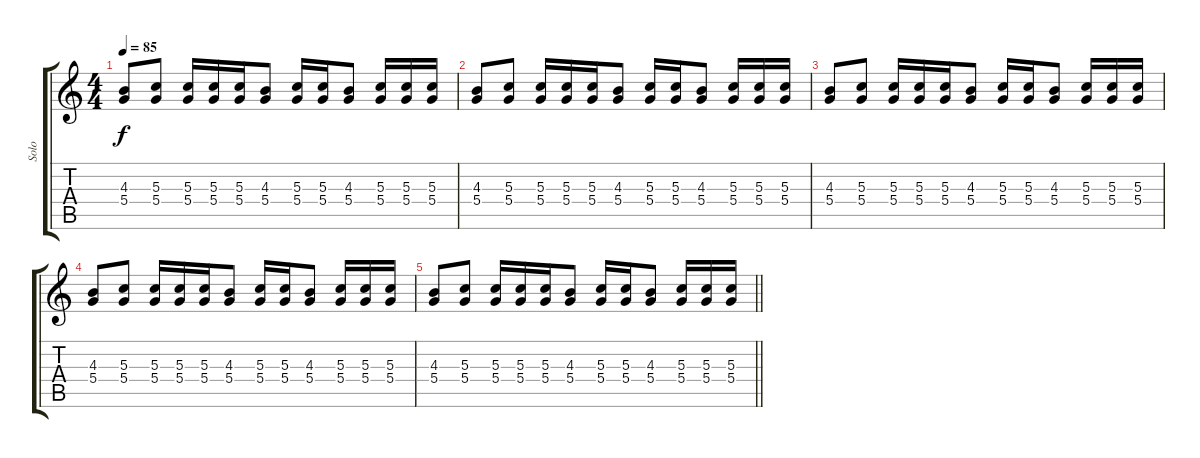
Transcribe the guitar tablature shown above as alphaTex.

\track ("Solo" "Solo") {instrument overdrivenguitar}
\staff {score tabs}
\tuning (E4 B3 G3 D3 A2 E2) {hide}
\ts (4 4)
\tempo 85
\clef g2
\ks c
(4.3 5.4).8{dy f} (5.3 5.4).8 (5.3 5.4).16 (5.3 5.4).16 (5.3 5.4).16 (4.3 5.4).8 (5.3 5.4).16 (5.3 5.4).16 (4.3 5.4).8 (5.3 5.4).16 (5.3 5.4).16 (5.3 5.4).16 |
(4.3 5.4).8 (5.3 5.4).8 (5.3 5.4).16 (5.3 5.4).16 (5.3 5.4).16 (4.3 5.4).8 (5.3 5.4).16 (5.3 5.4).16 (4.3 5.4).8 (5.3 5.4).16 (5.3 5.4).16 (5.3 5.4).16 |
(4.3 5.4).8 (5.3 5.4).8 (5.3 5.4).16 (5.3 5.4).16 (5.3 5.4).16 (4.3 5.4).8 (5.3 5.4).16 (5.3 5.4).16 (4.3 5.4).8 (5.3 5.4).16 (5.3 5.4).16 (5.3 5.4).16 |
(4.3 5.4).8 (5.3 5.4).8 (5.3 5.4).16 (5.3 5.4).16 (5.3 5.4).16 (4.3 5.4).8 (5.3 5.4).16 (5.3 5.4).16 (4.3 5.4).8 (5.3 5.4).16 (5.3 5.4).16 (5.3 5.4).16 |
\barLineRight lightlight
(4.3 5.4).8 (5.3 5.4).8 (5.3 5.4).16 (5.3 5.4).16 (5.3 5.4).16 (4.3 5.4).8 (5.3 5.4).16 (5.3 5.4).16 (4.3 5.4).8 (5.3 5.4).16 (5.3 5.4).16 (5.3 5.4).16
